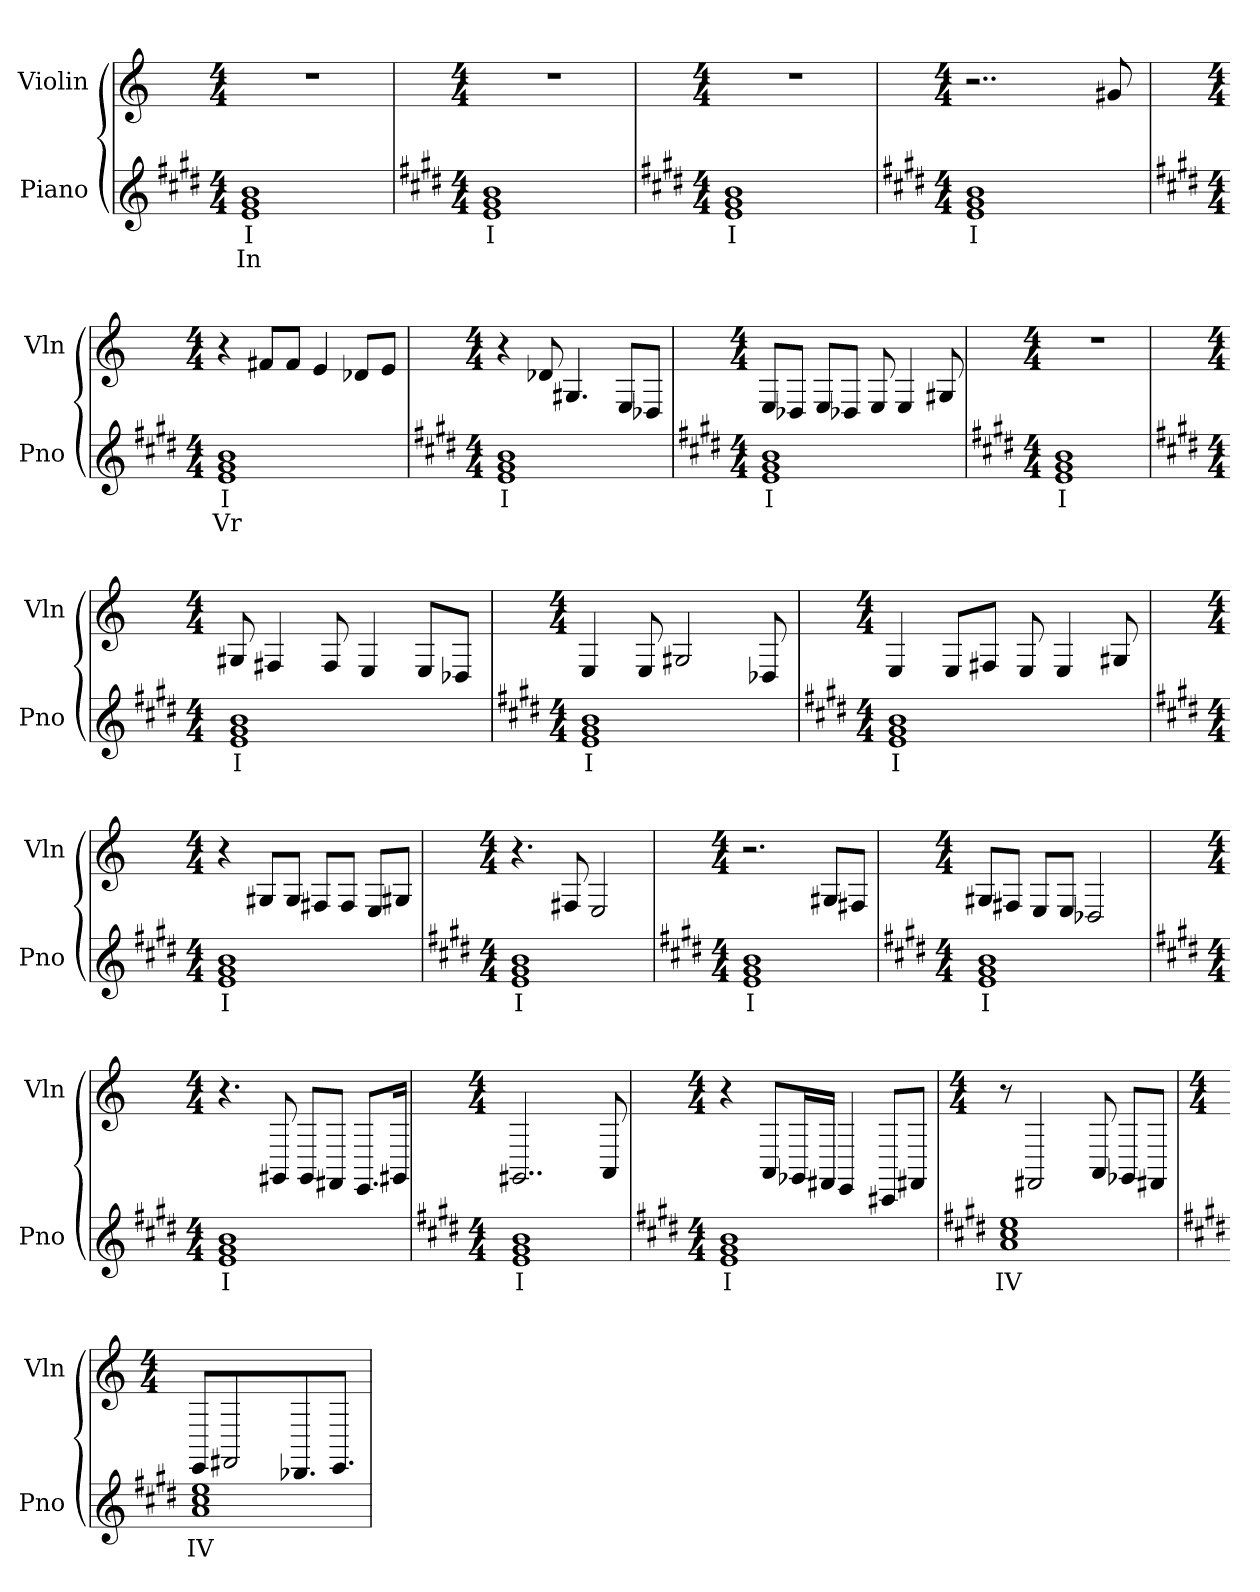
**kern	**text	**text	**kern
*part2	*part2	*part2	*part1
*staff2	*staff2	*staff2	*staff1
*I"Piano	*	*	*I"Violin
*I'Pno	*	*	*I'Vln
*k[f#c#g#d#]	*	*	*
*E:	*	*	*
*M4/4	*	*	*M4/4
=	=	=	=
1e 1g# 1b	I	In	1r
=	=	=	=
*k[f#c#g#d#]	*	*	*
*E:	*	*	*
*M4/4	*	*	*M4/4
1e 1g# 1b	I	.	1r
=	=	=	=
*k[f#c#g#d#]	*	*	*
*E:	*	*	*
*M4/4	*	*	*M4/4
1e 1g# 1b	I	.	1r
=	=	=	=
*k[f#c#g#d#]	*	*	*
*E:	*	*	*
*M4/4	*	*	*M4/4
1e 1g# 1b	I	.	2..r
.	.	.	8g#X
=	=	=	=
*k[f#c#g#d#]	*	*	*
*E:	*	*	*
*M4/4	*	*	*M4/4
1e 1g# 1b	I	Vr	4r
.	.	.	8f#XL
.	.	.	8f#J
.	.	.	4e
.	.	.	8d-XL
.	.	.	8eJ
=	=	=	=
*k[f#c#g#d#]	*	*	*
*E:	*	*	*
*M4/4	*	*	*M4/4
1e 1g# 1b	I	.	4r
.	.	.	8d-X
.	.	.	4.G#X
.	.	.	8EL
.	.	.	8D-XJ
=	=	=	=
*k[f#c#g#d#]	*	*	*
*E:	*	*	*
*M4/4	*	*	*M4/4
1e 1g# 1b	I	.	8EL
.	.	.	8D-XJ
.	.	.	8EL
.	.	.	8D-XJ
.	.	.	8E
.	.	.	4E
.	.	.	8G#X
=	=	=	=
*k[f#c#g#d#]	*	*	*
*E:	*	*	*
*M4/4	*	*	*M4/4
1e 1g# 1b	I	.	1r
=	=	=	=
*k[f#c#g#d#]	*	*	*
*E:	*	*	*
*M4/4	*	*	*M4/4
1e 1g# 1b	I	.	8G#X
.	.	.	4F#X
.	.	.	8F#
.	.	.	4E
.	.	.	8EL
.	.	.	8D-XJ
=	=	=	=
*k[f#c#g#d#]	*	*	*
*E:	*	*	*
*M4/4	*	*	*M4/4
1e 1g# 1b	I	.	4E
.	.	.	8E
.	.	.	2G#X
.	.	.	8D-X
=	=	=	=
*k[f#c#g#d#]	*	*	*
*E:	*	*	*
*M4/4	*	*	*M4/4
1e 1g# 1b	I	.	4E
.	.	.	8EL
.	.	.	8F#XJ
.	.	.	8E
.	.	.	4E
.	.	.	8G#X
=	=	=	=
*k[f#c#g#d#]	*	*	*
*E:	*	*	*
*M4/4	*	*	*M4/4
1e 1g# 1b	I	.	4r
.	.	.	8G#XL
.	.	.	8G#J
.	.	.	8F#XL
.	.	.	8F#J
.	.	.	8EL
.	.	.	8G#XJ
=	=	=	=
*k[f#c#g#d#]	*	*	*
*E:	*	*	*
*M4/4	*	*	*M4/4
1e 1g# 1b	I	.	4.r
.	.	.	8F#X
.	.	.	2E
=	=	=	=
*k[f#c#g#d#]	*	*	*
*E:	*	*	*
*M4/4	*	*	*M4/4
1e 1g# 1b	I	.	2.r
.	.	.	8G#XL
.	.	.	8F#XJ
=	=	=	=
*k[f#c#g#d#]	*	*	*
*E:	*	*	*
*M4/4	*	*	*M4/4
1e 1g# 1b	I	.	8G#XL
.	.	.	8F#XJ
.	.	.	8EL
.	.	.	8EJ
.	.	.	2D-X
=	=	=	=
*k[f#c#g#d#]	*	*	*
*E:	*	*	*
*M4/4	*	*	*M4/4
1e 1g# 1b	I	.	4.r
.	.	.	8GG#X
.	.	.	8GG#L
.	.	.	8FF#XJ
.	.	.	8.EEL
.	.	.	16GG#XJk
=	=	=	=
*k[f#c#g#d#]	*	*	*
*E:	*	*	*
*M4/4	*	*	*M4/4
1e 1g# 1b	I	.	2..GG#X
.	.	.	8AA
=	=	=	=
*k[f#c#g#d#]	*	*	*
*E:	*	*	*
*M4/4	*	*	*M4/4
1e 1g# 1b	I	.	4r
.	.	.	8AAL
.	.	.	16GG-XL
.	.	.	16FF#XJJ
.	.	.	4EE
.	.	.	8CC#XL
.	.	.	8FF#XJ
=	=	=	=
*k[f#c#g#d#]	*	*	*
*E:	*	*	*
*	*	*	*M4/4
1a 1cc# 1ee	IV	.	8r
.	.	.	2FF#X
.	.	.	8AA
.	.	.	8GG-XL
.	.	.	8FF#XJ
=	=	=	=
*k[f#c#g#d#]	*	*	*
*E:	*	*	*
*	*	*	*M4/4
1a 1cc# 1ee	IV	.	8EE
.	.	.	2FF#X
.	.	.	8.DD-X
.	.	.	8.EEJ
=	=	=	=
*-	*-	*-	*-
